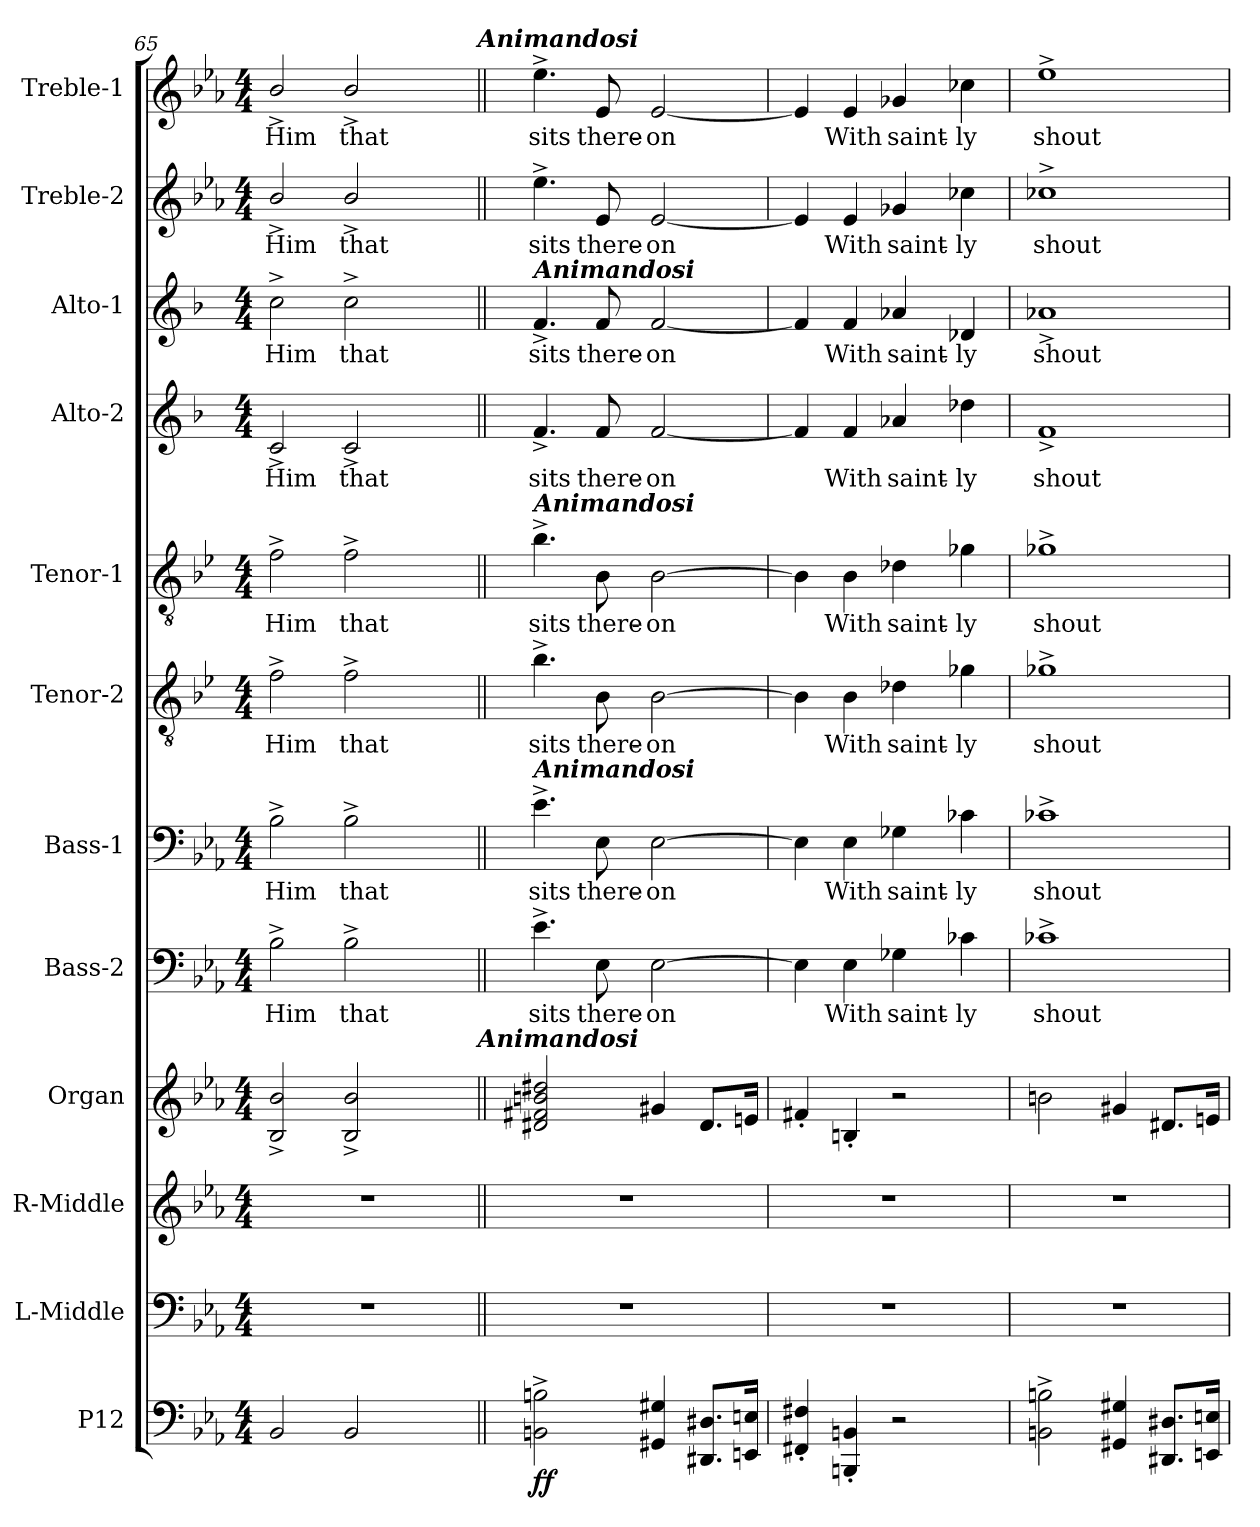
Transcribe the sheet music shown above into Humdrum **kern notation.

**kern	**dynam	**kern	**kern	**kern	**kern	**text	**kern	**text	**kern	**text	**kern	**text	**kern	**text	**kern	**text	**kern	**text	**kern	**text
*part12	*part12	*part11	*part10	*part9	*part8	*part8	*part7	*part7	*part6	*part6	*part5	*part5	*part4	*part4	*part3	*part3	*part2	*part2	*part1	*part1
*staff12	*staff12	*staff11	*staff10	*staff9	*staff8	*staff8	*staff7	*staff7	*staff6	*staff6	*staff5	*staff5	*staff4	*staff4	*staff3	*staff3	*staff2	*staff2	*staff1	*staff1
*I"P12	*	*I"L-Middle	*I"R-Middle	*I"Organ	*I"Bass-2	*	*I"Bass-1	*	*I"Tenor-2	*	*I"Tenor-1	*	*I"Alto-2	*	*I"Alto-1	*	*I"Treble-2	*	*I"Treble-1	*
*	*	*I'L-M	*	*I'Organ	*I'B2:	*	*I'B1:	*	*I'T2:	*	*I'T1:	*	*I'A2:	*	*I'A1:	*	*	*	*	*
!!LO:PB:g=z
*clefF4	*	*clefF4	*clefG2	*clefG2	*clefF4	*	*clefF4	*	*clefGv2	*	*clefGv2	*	*clefG2	*	*clefG2	*	*clefG2	*	*clefG2	*
*	*	*	*	*	*	*	*	*	*ITrd4c7	*	*ITrd4c7	*	*ITrd1c2	*	*ITrd1c2	*	*ITrd-7c-12	*	*ITrd-7c-12	*
*k[b-e-a-]	*	*k[b-e-a-]	*k[b-e-a-]	*k[b-e-a-]	*k[b-e-a-]	*	*k[b-e-a-]	*	*k[b-e-a-]	*	*k[b-e-a-]	*	*k[b-e-a-]	*	*k[b-e-a-]	*	*k[b-e-a-]	*	*k[b-e-a-]	*
*E-:	*	*E-:	*E-:	*E-:	*E-:	*	*E-:	*	*E-:	*	*E-:	*	*E-:	*	*E-:	*	*E-:	*	*E-:	*
*M4/4	*	*M4/4	*M4/4	*M4/4	*M4/4	*	*M4/4	*	*M4/4	*	*M4/4	*	*M4/4	*	*M4/4	*	*M4/4	*	*M4/4	*
=65	=65	=65	=65	=65	=65	=65	=65	=65	=65	=65	=65	=65	=65	=65	=65	=65	=65	=65	=65	=65
!	!	!	!	!	!	!LO:LY:b:color=#000000	!	!	!	!	!	!	!	!	!	!	!	!	!	!
!	!	!	!	!	!	!	!	!LO:LY:b:color=#000000	!	!	!	!	!	!	!	!	!	!	!	!
!	!	!	!	!	!	!	!	!	!	!LO:LY:b:color=#000000	!	!	!	!	!	!	!	!	!	!
!	!	!	!	!	!	!	!	!	!	!	!	!LO:LY:b:color=#000000	!	!	!	!	!	!	!	!
!	!	!	!	!	!	!	!	!	!	!	!	!	!	!LO:LY:b:color=#000000	!	!	!	!	!	!
!	!	!	!	!	!	!	!	!	!	!	!	!	!	!	!	!LO:LY:b:color=#000000	!	!	!	!
!	!	!	!	!	!	!	!	!	!	!	!	!	!	!	!	!	!	!LO:LY:b:color=#000000	!	!
!	!	!	!	!	!	!	!	!	!	!	!	!	!	!	!	!	!	!	!	!LO:LY:b:color=#000000
*^	*	*	*	*^	*	*	*	*	*	*	*	*	*	*	*	*	*	*	*^	*
2BB-i/	2ryy	.	1r	1r	2B-i/^ 2b-i^	2ryy	2B-^i\	Him	2B-^i\	Him	2B-^i\	Him	2B-^i\	Him	2B-^i/	Him	2b-^i\	Him	2bb-^i/	Him	2bb-^i/	2ryy	Him
!	!	!	!	!	!	!	!	!LO:LY:b:color=#000000	!	!	!	!	!	!	!	!	!	!	!	!	!	!	!
!	!	!	!	!	!	!	!	!	!	!LO:LY:b:color=#000000	!	!	!	!	!	!	!	!	!	!	!	!	!
!	!	!	!	!	!	!	!	!	!	!	!	!LO:LY:b:color=#000000	!	!	!	!	!	!	!	!	!	!	!
!	!	!	!	!	!	!	!	!	!	!	!	!	!	!LO:LY:b:color=#000000	!	!	!	!	!	!	!	!	!
!	!	!	!	!	!	!	!	!	!	!	!	!	!	!	!	!LO:LY:b:color=#000000	!	!	!	!	!	!	!
!	!	!	!	!	!	!	!	!	!	!	!	!	!	!	!	!	!	!LO:LY:b:color=#000000	!	!	!	!	!
!	!	!	!	!	!	!	!	!	!	!	!	!	!	!	!	!	!	!	!	!LO:LY:b:color=#000000	!	!	!
!	!	!	!	!	!	!	!	!	!	!	!	!	!	!	!	!	!	!	!	!	!	!	!LO:LY:b:color=#000000
2BB-i/	4ryy	.	.	.	2B-i/^ 2b-i^	4ryy	2B-^i\	that	2B-^i\	that	2B-^i\	that	2B-^i\	that	2B-^i/	that	2b-^i\	that	2bb-^i/	that	2bb-^i/	4ryy	that
.	8ryy	.	.	.	.	8ryy	.	.	.	.	.	.	.	.	.	.	.	.	.	.	.	8ryy	.
.	16ryy	.	.	.	.	16ryy	.	.	.	.	.	.	.	.	.	.	.	.	.	.	.	16ryy	.
.	32ryy	.	.	.	.	32ryy	.	.	.	.	.	.	.	.	.	.	.	.	.	.	.	32ryy	.
.	64ryy	.	.	.	.	64ryy	.	.	.	.	.	.	.	.	.	.	.	.	.	.	.	64ryy	.
.	128...ryy	.	.	.	.	128...ryy	.	.	.	.	.	.	.	.	.	.	.	.	.	.	.	128...ryy	.
*MM120	*	*	*	*	*	*	*	*	*	*	*	*	*	*	*	*	*	*	*	*	*MM120	*	*
!	!	!	!	!	!	!	!	!	!	!	!	!	!	!	!	!	!	!	!	!	!	!LO:TX:a:Bi:t=Animandosi	!
!	!	!	!	!	!	!LO:TX:a:Bi:t=Animandosi	!	!	!	!	!	!	!	!	!	!	!	!	!	!	!	!	!
.	1024ryy	.	.	.	.	1024ryy	.	.	.	.	.	.	.	.	.	.	.	.	.	.	.	1024ryy	.
*v	*v	*	*	*	*v	*v	*	*	*	*	*	*	*	*	*	*	*	*	*	*	*v	*v	*
=66||	=66||	=66||	=66||	=66||	=66||	=66||	=66||	=66||	=66||	=66||	=66||	=66||	=66||	=66||	=66||	=66||	=66||	=66||	=66||	=66||
*^	*	*	*	*^	*	*	*	*	*	*	*	*	*	*	*	*	*	*	*^	*
!	!	!	!	!	!	!	!	!LO:LY:b:color=#000000	!	!	!	!	!	!	!	!	!	!	!	!	!	!	!
*v	*v	*	*	*	*v	*v	*	*	*	*	*	*	*	*	*	*	*	*	*	*	*v	*v	*
*^	*	*	*	*^	*	*	*	*	*	*	*	*	*	*	*	*	*	*	*^	*
!	!	!	!	!	!	!	!	!	!	!LO:LY:b:color=#000000	!	!	!	!	!	!	!	!	!	!	!	!	!
*v	*v	*	*	*	*v	*v	*	*	*	*	*	*	*	*	*	*	*	*	*	*	*v	*v	*
*^	*	*	*	*^	*	*	*	*	*	*	*	*	*	*	*	*	*	*	*^	*
!	!	!	!	!	!	!	!	!	!	!	!	!LO:LY:b:color=#000000	!	!	!	!	!	!	!	!	!	!	!
*v	*v	*	*	*	*v	*v	*	*	*	*	*	*	*	*	*	*	*	*	*	*	*v	*v	*
*^	*	*	*	*^	*	*	*	*	*	*	*	*	*	*	*	*	*	*	*^	*
!	!	!	!	!	!	!	!	!	!	!	!	!	!	!LO:LY:b:color=#000000	!	!	!	!	!	!	!	!	!
*v	*v	*	*	*	*v	*v	*	*	*	*	*	*	*	*	*	*	*	*	*	*	*v	*v	*
*^	*	*	*	*^	*	*	*	*	*	*	*	*	*	*	*	*	*	*	*^	*
!	!	!	!	!	!	!	!	!	!	!	!	!	!	!	!	!LO:LY:b:color=#000000	!	!	!	!	!	!	!
*v	*v	*	*	*	*v	*v	*	*	*	*	*	*	*	*	*	*	*	*	*	*	*v	*v	*
*^	*	*	*	*^	*	*	*	*	*	*	*	*	*	*	*	*	*	*	*^	*
!	!	!	!	!	!	!	!	!	!	!	!	!	!	!	!	!	!	!LO:LY:b:color=#000000	!	!	!	!	!
*v	*v	*	*	*	*v	*v	*	*	*	*	*	*	*	*	*	*	*	*	*	*	*v	*v	*
*^	*	*	*	*^	*	*	*	*	*	*	*	*	*	*	*	*	*	*	*^	*
!	!	!	!	!	!	!	!	!	!	!	!	!	!	!	!	!	!	!	!	!LO:LY:b:color=#000000	!	!	!
*v	*v	*	*	*	*v	*v	*	*	*	*	*	*	*	*	*	*	*	*	*	*	*v	*v	*
*^	*	*	*	*^	*	*	*	*	*	*	*	*	*	*	*	*	*	*	*^	*
!	!	!	!	!	!	!	!	!	!	!	!	!	!	!	!	!	!LO:TX:a:Bi:t=Animandosi	!	!	!	!	!	!
!	!	!	!	!	!	!	!	!	!	!	!	!	!LO:TX:a:Bi:t=Animandosi	!	!	!	!	!	!	!	!	!	!
!	!	!	!	!	!	!	!	!	!LO:TX:a:Bi:t=Animandosi	!	!	!	!	!	!	!	!	!	!	!	!	!	!
!	!	!	!	!	!	!	!	!	!	!	!	!	!	!	!	!	!	!	!	!	!	!	!LO:LY:b:color=#000000
*v	*v	*	*	*	*v	*v	*	*	*	*	*	*	*	*	*	*	*	*	*	*	*v	*v	*
2BBni\^ 2Bni^	ff	1r	1r	2d#Xi/ 2f#Xi 2bni 2dd#Xi	4.e-^i\	sits	4.e-^i\	sits	4.e-^i\	sits	4.e-^i\	sits	4.e-^i/	sits	4.e-^i/	sits	4.eee-^i\	sits	4.eee-^i\	sits
!	!	!	!	!	!	!LO:LY:b:color=#000000	!	!	!	!	!	!	!	!	!	!	!	!	!	!
!	!	!	!	!	!	!	!	!LO:LY:b:color=#000000	!	!	!	!	!	!	!	!	!	!	!	!
!	!	!	!	!	!	!	!	!	!	!LO:LY:b:color=#000000	!	!	!	!	!	!	!	!	!	!
!	!	!	!	!	!	!	!	!	!	!	!	!LO:LY:b:color=#000000	!	!	!	!	!	!	!	!
!	!	!	!	!	!	!	!	!	!	!	!	!	!	!LO:LY:b:color=#000000	!	!	!	!	!	!
!	!	!	!	!	!	!	!	!	!	!	!	!	!	!	!	!LO:LY:b:color=#000000	!	!	!	!
!	!	!	!	!	!	!	!	!	!	!	!	!	!	!	!	!	!	!LO:LY:b:color=#000000	!	!
!	!	!	!	!	!	!	!	!	!	!	!	!	!	!	!	!	!	!	!	!LO:LY:b:color=#000000
.	.	.	.	.	8E-i\	there-	8E-i\	there-	8E-i\	there-	8E-i\	there-	8e-i/	there-	8e-i/	there-	8ee-i/	there-	8ee-i/	there-
!	!	!	!	!	!	!LO:LY:b:color=#000000	!	!	!	!	!	!	!	!	!	!	!	!	!	!
!	!	!	!	!	!	!	!	!LO:LY:b:color=#000000	!	!	!	!	!	!	!	!	!	!	!	!
!	!	!	!	!	!	!	!	!	!	!LO:LY:b:color=#000000	!	!	!	!	!	!	!	!	!	!
!	!	!	!	!	!	!	!	!	!	!	!	!LO:LY:b:color=#000000	!	!	!	!	!	!	!	!
!	!	!	!	!	!	!	!	!	!	!	!	!	!	!LO:LY:b:color=#000000	!	!	!	!	!	!
!	!	!	!	!	!	!	!	!	!	!	!	!	!	!	!	!LO:LY:b:color=#000000	!	!	!	!
!	!	!	!	!	!	!	!	!	!	!	!	!	!	!	!	!	!	!LO:LY:b:color=#000000	!	!
!	!	!	!	!	!	!	!	!	!	!	!	!	!	!	!	!	!	!	!	!LO:LY:b:color=#000000
4GG#Xi/ 4G#Xi	.	.	.	4g#Xi/	[2E-i\	-on	[2E-i\	-on	[2E-i\	-on	[2E-i\	-on	[2e-i/	-on	[2e-i/	-on	[2ee-i/	-on	[2ee-i/	-on
8.DD#Xi/ 8.D#XiL	.	.	.	8.d#i/L	.	.	.	.	.	.	.	.	.	.	.	.	.	.	.	.
16EEni/ 16EniJk	.	.	.	16eni/Jk	.	.	.	.	.	.	.	.	.	.	.	.	.	.	.	.
=67	=67	=67	=67	=67	=67	=67	=67	=67	=67	=67	=67	=67	=67	=67	=67	=67	=67	=67	=67	=67
4FF#Xi/' 4F#Xi'	.	1r	1r	4f#X'i/	4E-i\]	.	4E-i\]	.	4E-i\]	.	4E-i\]	.	4e-i/]	.	4e-i/]	.	4ee-i/]	.	4ee-i/]	.
!	!	!	!	!	!	!LO:LY:b:color=#000000	!	!	!	!	!	!	!	!	!	!	!	!	!	!
!	!	!	!	!	!	!	!	!LO:LY:b:color=#000000	!	!	!	!	!	!	!	!	!	!	!	!
!	!	!	!	!	!	!	!	!	!	!LO:LY:b:color=#000000	!	!	!	!	!	!	!	!	!	!
!	!	!	!	!	!	!	!	!	!	!	!	!LO:LY:b:color=#000000	!	!	!	!	!	!	!	!
!	!	!	!	!	!	!	!	!	!	!	!	!	!	!LO:LY:b:color=#000000	!	!	!	!	!	!
!	!	!	!	!	!	!	!	!	!	!	!	!	!	!	!	!LO:LY:b:color=#000000	!	!	!	!
!	!	!	!	!	!	!	!	!	!	!	!	!	!	!	!	!	!	!LO:LY:b:color=#000000	!	!
!	!	!	!	!	!	!	!	!	!	!	!	!	!	!	!	!	!	!	!	!LO:LY:b:color=#000000
4BBBni/' 4BBni'	.	.	.	4Bn'i/	4E-i\	With	4E-i\	With	4E-i\	With	4E-i\	With	4e-i/	With	4e-i/	With	4ee-i/	With	4ee-i/	With
!	!	!	!	!	!	!LO:LY:b:color=#000000	!	!	!	!	!	!	!	!	!	!	!	!	!	!
!	!	!	!	!	!	!	!	!LO:LY:b:color=#000000	!	!	!	!	!	!	!	!	!	!	!	!
!	!	!	!	!	!	!	!	!	!	!LO:LY:b:color=#000000	!	!	!	!	!	!	!	!	!	!
!	!	!	!	!	!	!	!	!	!	!	!	!LO:LY:b:color=#000000	!	!	!	!	!	!	!	!
!	!	!	!	!	!	!	!	!	!	!	!	!	!	!LO:LY:b:color=#000000	!	!	!	!	!	!
!	!	!	!	!	!	!	!	!	!	!	!	!	!	!	!	!LO:LY:b:color=#000000	!	!	!	!
!	!	!	!	!	!	!	!	!	!	!	!	!	!	!	!	!	!	!LO:LY:b:color=#000000	!	!
!	!	!	!	!	!	!	!	!	!	!	!	!	!	!	!	!	!	!	!	!LO:LY:b:color=#000000
2r	.	.	.	2r	4G-Xi\	saint-	4G-Xi\	saint-	4G-Xi\	saint-	4G-Xi\	saint-	4g-Xi/	saint-	4g-Xi/	saint-	4gg-Xi/	saint-	4gg-Xi/	saint-
!	!	!	!	!	!	!LO:LY:b:color=#000000	!	!	!	!	!	!	!	!	!	!	!	!	!	!
!	!	!	!	!	!	!	!	!LO:LY:b:color=#000000	!	!	!	!	!	!	!	!	!	!	!	!
!	!	!	!	!	!	!	!	!	!	!LO:LY:b:color=#000000	!	!	!	!	!	!	!	!	!	!
!	!	!	!	!	!	!	!	!	!	!	!	!LO:LY:b:color=#000000	!	!	!	!	!	!	!	!
!	!	!	!	!	!	!	!	!	!	!	!	!	!	!LO:LY:b:color=#000000	!	!	!	!	!	!
!	!	!	!	!	!	!	!	!	!	!	!	!	!	!	!	!LO:LY:b:color=#000000	!	!	!	!
!	!	!	!	!	!	!	!	!	!	!	!	!	!	!	!	!	!	!LO:LY:b:color=#000000	!	!
!	!	!	!	!	!	!	!	!	!	!	!	!	!	!	!	!	!	!	!	!LO:LY:b:color=#000000
.	.	.	.	.	4c-Xi\	-ly	4c-Xi\	-ly	4c-Xi\	-ly	4c-Xi\	-ly	4cc-Xi\	-ly	4c-Xi/	-ly	4ccc-Xi\	-ly	4ccc-Xi\	-ly
=68	=68	=68	=68	=68	=68	=68	=68	=68	=68	=68	=68	=68	=68	=68	=68	=68	=68	=68	=68	=68
!	!	!	!	!	!	!LO:LY:b:color=#000000	!	!	!	!	!	!	!	!	!	!	!	!	!	!
!	!	!	!	!	!	!	!	!LO:LY:b:color=#000000	!	!	!	!	!	!	!	!	!	!	!	!
!	!	!	!	!	!	!	!	!	!	!LO:LY:b:color=#000000	!	!	!	!	!	!	!	!	!	!
!	!	!	!	!	!	!	!	!	!	!	!	!LO:LY:b:color=#000000	!	!	!	!	!	!	!	!
!	!	!	!	!	!	!	!	!	!	!	!	!	!	!LO:LY:b:color=#000000	!	!	!	!	!	!
!	!	!	!	!	!	!	!	!	!	!	!	!	!	!	!	!LO:LY:b:color=#000000	!	!	!	!
!	!	!	!	!	!	!	!	!	!	!	!	!	!	!	!	!	!	!LO:LY:b:color=#000000	!	!
!	!	!	!	!	!	!	!	!	!	!	!	!	!	!	!	!	!	!	!	!LO:LY:b:color=#000000
2BBni\^ 2Bni^	.	1r	1r	2bni\	1c-X^i	shout	1c-X^i	shout	1c-X^i	shout	1c-X^i	shout	1e-^i	shout	1g-X^i	shout	1ccc-X^i	shout	1eee-^i	shout
4GG#Xi/ 4G#Xi	.	.	.	4g#Xi/	.	.	.	.	.	.	.	.	.	.	.	.	.	.	.	.
8.DD#Xi/ 8.D#XiL	.	.	.	8.d#Xi/L	.	.	.	.	.	.	.	.	.	.	.	.	.	.	.	.
16EEni/ 16EniJk	.	.	.	16eni/Jk	.	.	.	.	.	.	.	.	.	.	.	.	.	.	.	.
=	=	=	=	=	=	=	=	=	=	=	=	=	=	=	=	=	=	=	=	=
*-	*-	*-	*-	*-	*-	*-	*-	*-	*-	*-	*-	*-	*-	*-	*-	*-	*-	*-	*-	*-
